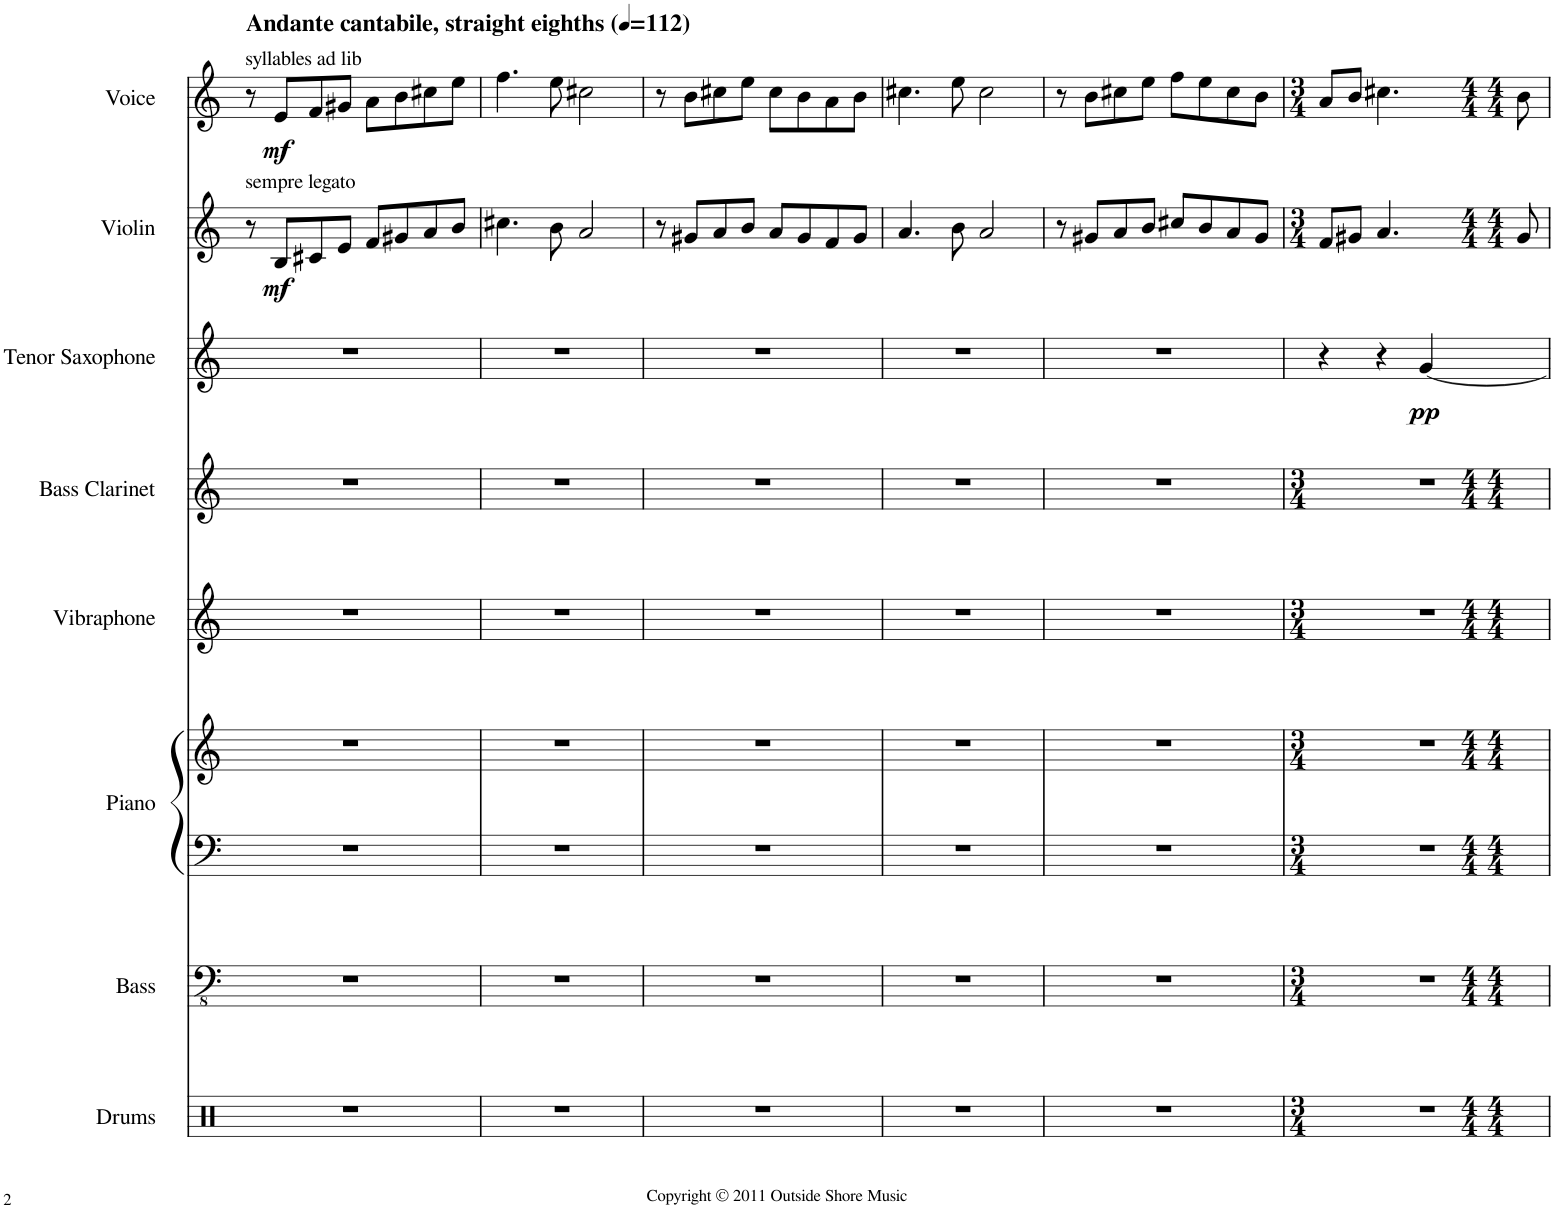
**kern	**kern	**kern	**kern	**kern	**kern	**kern	**dynam	**kern	**dynam	**kern	**dynam
*part8	*part7	*part6	*part6	*part5	*part4	*part3	*part3	*part2	*part2	*part1	*part1
*staff9	*staff8	*staff7	*staff6	*staff5	*staff4	*staff3	*staff3	*staff2	*staff2	*staff1	*staff1
*I"Drums	*I"Bass	*I"Piano	*	*I"Vibraphone	*I"Bass Clarinet	*I"Tenor Saxophone	*	*I"Violin	*	*I"Voice	*
*I'Dr.	*I'Bass	*I'Pno.	*	*I'Vib.	*I'B. Cl.	*I'T. Sax.	*	*I'Vln.	*	*I'Voc.	*
*clefX	*clefFv4	*clefF4	*clefG2	*clefG2	*clefG2	*clefG2	*	*clefG2	*	*clefG2	*
*	*Trd7c12	*	*	*	*Trd8c14	*Trd8c14	*	*	*	*	*
*k[]	*k[]	*k[]	*k[]	*k[]	*k[]	*k[]	*	*k[]	*	*k[]	*
=1	=1	=1	=1	=1	=1	=1	=1	=1	=1	=1	=1
!	!	!	!	!	!	!	!	!	!	!LO:TX:a:B:t=Andante cantabile, straight eighths	!
!	!	!	!	!	!	!	!	!	!	!LO:TX:a:t=syllables ad lib	!
!	!	!	!	!	!	!	!	!LO:TX:a:t=sempre legato	!	!	!
1r	1r	1r	1r	1r	1r	1r	.	8r	.	8r	.
!	!	!	!	!	!	!	!	!	!LO:DY:b	!	!LO:DY:b
.	.	.	.	.	.	.	.	8B/L	mf	8e/L	mf
.	.	.	.	.	.	.	.	8c#X/	.	8f/	.
.	.	.	.	.	.	.	.	8e/J	.	8g#X/J	.
.	.	.	.	.	.	.	.	8f/L	.	8a\L	.
.	.	.	.	.	.	.	.	8g#X/	.	8b\	.
.	.	.	.	.	.	.	.	8a/	.	8cc#X\	.
.	.	.	.	.	.	.	.	8b/J	.	8ee\J	.
=2	=2	=2	=2	=2	=2	=2	=2	=2	=2	=2	=2
1r	1r	1r	1r	1r	1r	1r	.	4.cc#X\	.	4.ff\	.
.	.	.	.	.	.	.	.	8b\	.	8ee\	.
.	.	.	.	.	.	.	.	2a/	.	2cc#X\	.
=3	=3	=3	=3	=3	=3	=3	=3	=3	=3	=3	=3
1r	1r	1r	1r	1r	1r	1r	.	8r	.	8r	.
.	.	.	.	.	.	.	.	8g#X/L	.	8b\L	.
.	.	.	.	.	.	.	.	8a/	.	8cc#X\	.
.	.	.	.	.	.	.	.	8b/J	.	8ee\J	.
.	.	.	.	.	.	.	.	8a/L	.	8cc#\L	.
.	.	.	.	.	.	.	.	8g#/	.	8b\	.
.	.	.	.	.	.	.	.	8f/	.	8a\	.
.	.	.	.	.	.	.	.	8g#/J	.	8b\J	.
=4	=4	=4	=4	=4	=4	=4	=4	=4	=4	=4	=4
1r	1r	1r	1r	1r	1r	1r	.	4.a/	.	4.cc#X\	.
.	.	.	.	.	.	.	.	8b\	.	8ee\	.
.	.	.	.	.	.	.	.	2a/	.	2cc#\	.
=5	=5	=5	=5	=5	=5	=5	=5	=5	=5	=5	=5
1r	1r	1r	1r	1r	1r	1r	.	8r	.	8r	.
.	.	.	.	.	.	.	.	8g#X/L	.	8b\L	.
.	.	.	.	.	.	.	.	8a/	.	8cc#X\	.
.	.	.	.	.	.	.	.	8b/J	.	8ee\J	.
.	.	.	.	.	.	.	.	8cc#X/L	.	8ff\L	.
.	.	.	.	.	.	.	.	8b/	.	8ee\	.
.	.	.	.	.	.	.	.	8a/	.	8cc#\	.
.	.	.	.	.	.	.	.	8g#/J	.	8b\J	.
=6	=6	=6	=6	=6	=6	=6	=6	=6	=6	=6	=6
*M3/4	*M3/4	*M3/4	*M3/4	*M3/4	*M3/4	*	*	*M3/4	*	*M3/4	*
2.r	2.r	2.r	2.r	2.r	2.r	4r	.	8f/L	.	8a/L	.
.	.	.	.	.	.	.	.	8g#X/J	.	8b/J	.
.	.	.	.	.	.	4r	.	4.a/	.	4.cc#X\	.
!	!	!	!	!	!	!	!LO:DY:b	!	!	!	!
.	.	.	.	.	.	[4g/	pp	.	.	.	.
.	.	.	.	.	.	.	.	8g#/	.	8b\	.
=	=	=	=	=	=	=	=	=	=	=	=
*-	*-	*-	*-	*-	*-	*-	*-	*-	*-	*-	*-
